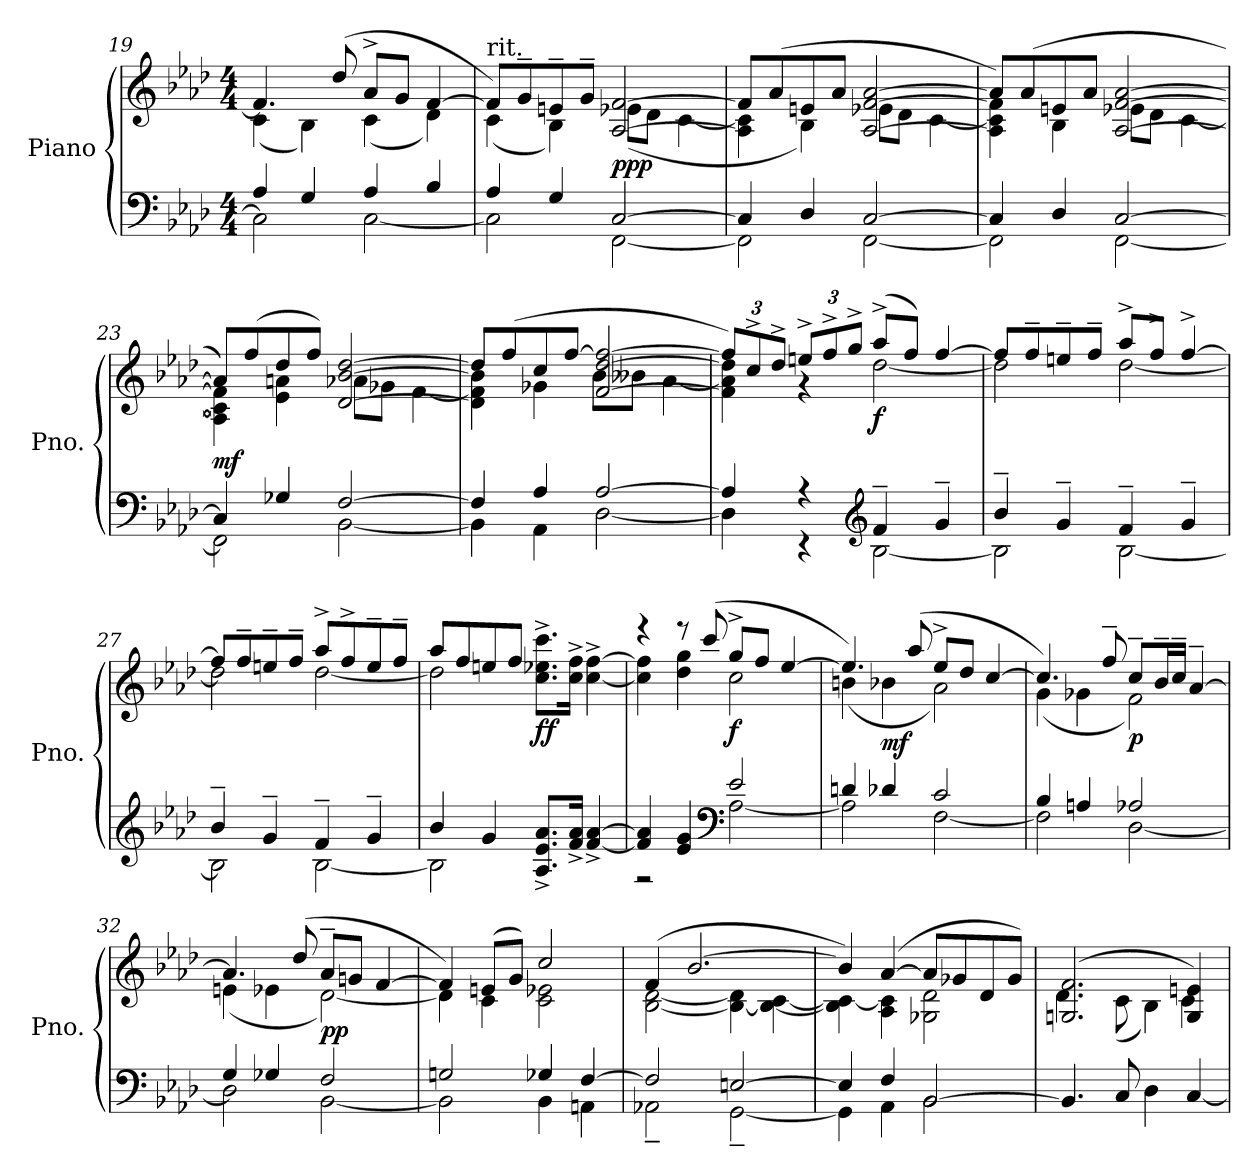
**kern	**kern	**dynam
*part1	*part1	*part1
*staff2	*staff1	*staff1/2
*I"Piano	*	*
*I'Pno.	*	*
*clefF4	*clefG2	*
*k[b-e-a-d-]	*k[b-e-a-d-]	*
*M4/4	*M4/4	*
=19	=19	=19
*^	*^	*
4A-/	2C\]	4.f/]	(4c<\	.
4G/	.	.	4B-<\)	.
.	.	(8dd-/	.	.
4A-/	[2C\	8a-^/L	(4c\	.
.	.	8g/J	.	.
4B-/	.	[4f/	4d-<\)	.
=20	=20	=20	=20	=20
!	!	!LO:TX:a:t=rit.	!	!
4A-/	2C\]	8f/L])	(4c<\	.
.	.	8g~/	.	.
4G/	.	8en~/	4B-<\)	.
.	.	8g~/J	.	.
!	!	!	!	!LO:DY:b
[2C/	[2FF\	[2A-/ [2f/	(8e-X<\L	ppp
.	.	.	8d-<\J	.
.	.	.	[4c<\	.
=21	=21	=21	=21	=21
4C/]	2FF\]	8f/L]	4A-\] 4c\]	.
.	.	(8a-/	.	.
4D-/	.	8en/	4B-<\)	.
.	.	8a-/J	.	.
[2C/	[2FF\	[2A-/ [2f/ [2a-/	8e-X<\L	.
.	.	.	8d-<\J	.
.	.	.	[4c<\	.
=22	=22	=22	=22	=22
4C/]	2FF\]	8a-/L])	4A-\] 4c\] 4f\]	.
.	.	(8a-/	.	.
4D-/	.	8en/	4B-\	.
.	.	8a-/J	.	.
[2C/	[2FF\	[2A-/ [2f/ [2a-/	8e-X<\L	.
.	.	.	8d-<\J	.
.	.	.	[4c<\	.
=23	=23	=23	=23	=23
!	!	!	!	!LO:DY:b
4C/]	2FF\]	8a-/L])	4A-\] 4c\] 4f\]	mf
.	.	(8ff/	.	.
4G-X/	.	8dd-/	4e-\<< 4an\<<	.
.	.	8ff/J)	.	.
[2F/	[2BB-\	[2d-/ [2b-/ [2dd-/	8a-X<\L	.
.	.	.	8g-X<\J	.
.	.	.	[4f<\	.
=24	=24	=24	=24	=24
4F/]	4BB-\]	8dd-/L]	4d-\] 4f\] 4b-\]	.
.	.	(8ff/	.	.
4A-/	4AA-\	8cc/	4g-X<\	.
.	.	[8ff/J	.	.
[2A-/	[2D-\	[2f/ [2dd-/ 2ff/_	8b-<\L	.
.	.	.	8b--X<\J	.
.	.	.	[4a-<\	.
=25	=25	=25	=25	=25
*	*	*Xbrackettup	*	*
4A-/]	4D-\]	12ff/L])	4f\] 4a-\] 4dd-\]	.
.	.	12cc^/	.	.
.	.	12dd-^/J	.	.
4r	4r	12een^/L	4r	.
.	.	12ff^/	.	.
.	.	12gg^/J	.	.
*clefG2	*	*	*	*
!	!	!	!	!LO:DY:b
4f~/	[2B-\	(8aa-^/L	[2dd-\	f
.	.	8ff/J)	.	.
4g~/	.	[4ff/	.	.
=26	=26	=26	=26	=26
4b-~/	2B-\]	8ff/L]	2dd-\]	.
.	.	8ff~/	.	.
4g~/	.	8een~/	.	.
.	.	8ff~/J	.	.
4f~/	[2B-\	8aa-^/L	[2dd-\	.
.	.	8ff^/J	.	.
4g~/	.	[4ff^/	.	.
=27	=27	=27	=27	=27
4b-~/	2B-\]	8ff/L]	2dd-\]	.
.	.	8ff~/	.	.
4g~/	.	8een~/	.	.
.	.	8ff~/J	.	.
4f~/	[2B-\	8aa-^/L	[2dd-\	.
.	.	8ff^/	.	.
4g~/	.	8ee~/	.	.
.	.	8ff~/J	.	.
=28	=28	=28	=28	=28
4b-/	2B-\]	8aa-/L	2dd-\]	.
.	.	8ff/	.	.
4g/	.	8een/	.	.
.	.	8ff/J	.	.
!	!	!	!	!LO:DY:b
8.A-/^ 8.e-/^ 8.a-/^L	2ryy	8.cc\^ 8.ee-X\^ 8.ccc\^L	2ryy	ff
16f/^ 16a-/^Jk	.	16cc\^ 16ff\^Jk	.	.
[4f/^ [4a-/^	.	[4cc\^ [4ff\^	.	.
=29	=29	=29	=29	=29
4f/] 4a-/]	2r	4r	4cc\] 4ff\]	.
4e-/ 4g/	.	8r	4dd-\ 4gg\	.
.	.	(8ccc/	.	.
*clefF4	*	*	*	*
!	!	!	!	!LO:DY:b
2e-/	[2A-<\	8gg^/L	2cc\	f
.	.	8ff/J	.	.
.	.	[4ee-/	.	.
=30	=30	=30	=30	=30
4dn/	2A-\]	4.ee-/])	(4bn<\	.
!	!	!	!	!LO:DY:b
4d-X/	.	.	4b-X<\	mf
.	.	(8aa-/	.	.
2c/	[2F<\	8ee-^/L	2a-<\)	.
.	.	8dd-/J	.	.
.	.	[4cc/	.	.
=31	=31	=31	=31	=31
4B-/	2F\]	4.cc/])	(4g<\	.
4An/	.	.	4g-X<\	.
.	.	8ff~/	.	.
!	!	!	!	!LO:DY:b
2A-X/	[2D-\	8cc~/L	2f<\)	p
.	.	16b-~/L	.	.
.	.	16cc~/JJ	.	.
.	.	[4a-~/	.	.
=32	=32	=32	=32	=32
4G/	2D-\]	4.a-/]	(4en<\	.
4G-X/	.	.	4e-X<\	.
.	.	(8dd-/	.	.
!	!	!	!	!LO:DY:b
2F/	[2BB-\	8a-~/L	[2d-<\)	pp
.	.	8gn/J	.	.
.	.	[4f/	.	.
=33	=33	=33	=33	=33
2Gn/	2BB-\]	4f/])	4d-\]	.
.	.	(8en/L	4c\	.
.	.	8g/J)	.	.
4G-X/	4BB-\	2cc/	2c\ 2e-X\	.
[4F/	4AAn\	.	.	.
=34	=34	=34	=34	=34
2F/]	2AA-X~\	(4f/	[2B-\ [2d-\	.
.	.	[2.b-/	.	.
[2En/	[2GG~\	.	4B-\_ 4d-\]	.
.	.	.	4B-\_< [4c\<	.
=35	=35	=35	=35	=35
4E/]	4GG\]	4b-/])	4B-\] 4c\_	.
4F/	4AA-\	([4a-/	4A-\ 4c\]	.
[<2BB-/	2BB-\	8a-/L]	2G-X\<< 2d-\<<	.
.	.	8g-X/	.	.
.	.	8d-/	.	.
.	.	8g-/J)	.	.
*v	*v	*	*	*
=36	=36	=36	=36
4.BB-/]	(<2.Gn/ 2.f/	4.d-<\	.
8C/	.	(8c<\	.
4D-\	.	4B-<\)	.
[4C/	4G/ 4en/)	4c\	.
*	*v	*v	*
=	=	=
*-	*-	*-
